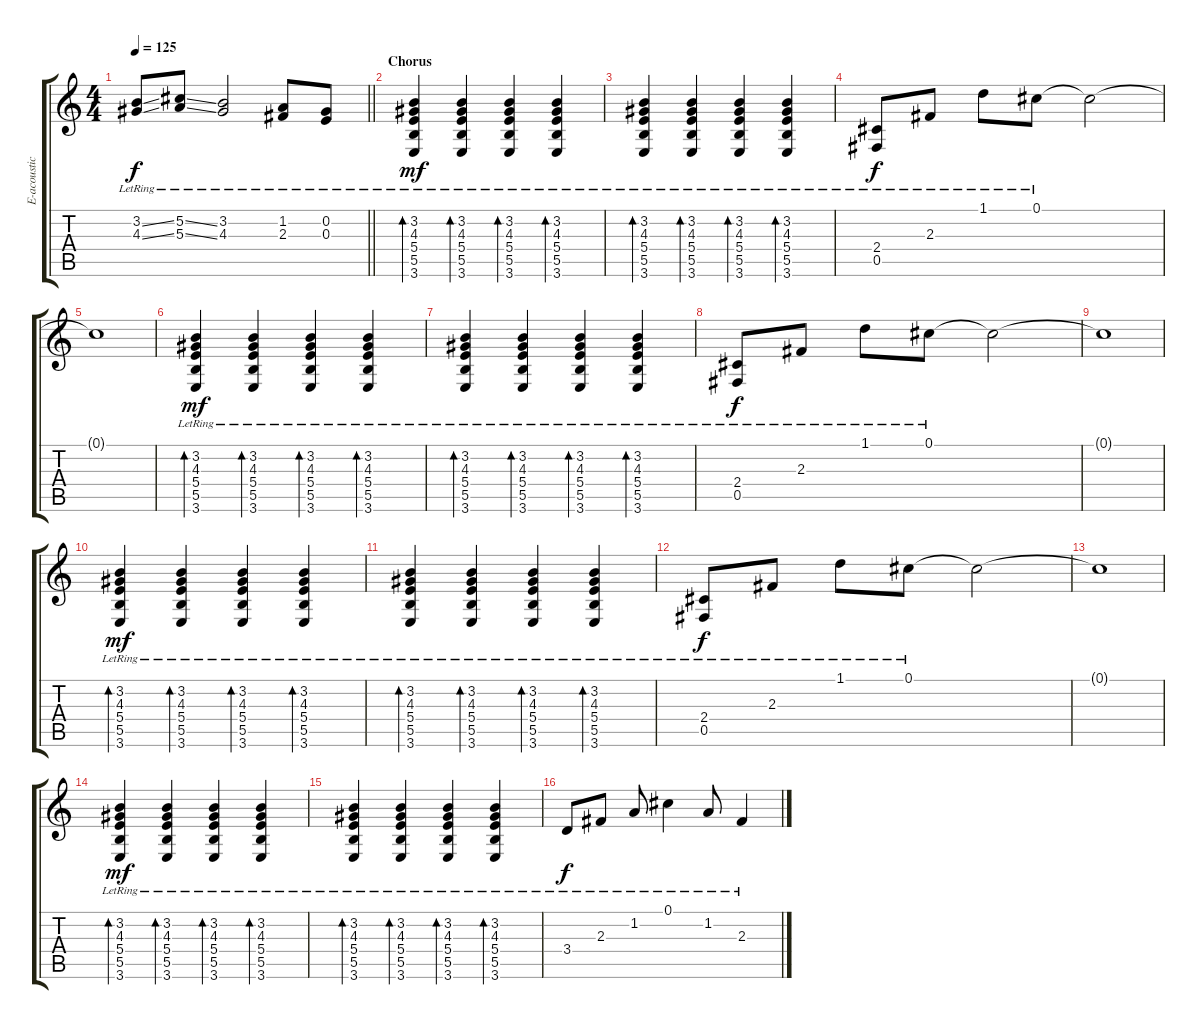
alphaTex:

\track ("E-acoustic" "E-acoustic") {instrument electricguitarjazz}
\staff {score tabs}
\tuning (Db4 Ab3 E3 B2 Gb2 Db2) {hide}
\ts (4 4)
\tempo 125
\clef g2
\barLineRight lightlight
\ks c
(3.2{ss lr} 4.3{ss lr}).8{dy f} (5.2{ss lr} 5.3{ss lr}).8 (3.2{lr} 4.3{lr}).2 (1.2{lr} 2.3{lr}).8 (0.2{lr} 0.3{lr}).8 |
\section ("" "Chorus")
(3.2{lr} 4.3{lr} 5.4{lr} 5.5{lr} 3.6{lr}).4{bd 30 dy mf} (3.2{lr} 4.3{lr} 5.4{lr} 5.5{lr} 3.6{lr}).4{bd 30} (3.2{lr} 4.3{lr} 5.4{lr} 5.5{lr} 3.6{lr}).4{bd 30} (3.2{lr} 4.3{lr} 5.4{lr} 5.5{lr} 3.6{lr}).4{bd 30} |
(3.2{lr} 4.3{lr} 5.4{lr} 5.5{lr} 3.6{lr}).4{bd 30} (3.2{lr} 4.3{lr} 5.4{lr} 5.5{lr} 3.6{lr}).4{bd 30} (3.2{lr} 4.3{lr} 5.4{lr} 5.5{lr} 3.6{lr}).4{bd 30} (3.2{lr} 4.3{lr} 5.4{lr} 5.5{lr} 3.6{lr}).4{bd 30} |
(2.4{lr} 0.5{lr}).8{dy f} 2.3{lr}.8 1.1{lr}.8 0.1{lr}.8 0.1{t}.2 |
0.1{t}.1 |
(3.2{lr} 4.3{lr} 5.4{lr} 5.5{lr} 3.6{lr}).4{bd 30 dy mf} (3.2{lr} 4.3{lr} 5.4{lr} 5.5{lr} 3.6{lr}).4{bd 30} (3.2{lr} 4.3{lr} 5.4{lr} 5.5{lr} 3.6{lr}).4{bd 30} (3.2{lr} 4.3{lr} 5.4{lr} 5.5{lr} 3.6{lr}).4{bd 30} |
(3.2{lr} 4.3{lr} 5.4{lr} 5.5{lr} 3.6{lr}).4{bd 30} (3.2{lr} 4.3{lr} 5.4{lr} 5.5{lr} 3.6{lr}).4{bd 30} (3.2{lr} 4.3{lr} 5.4{lr} 5.5{lr} 3.6{lr}).4{bd 30} (3.2{lr} 4.3{lr} 5.4{lr} 5.5{lr} 3.6{lr}).4{bd 30} |
(2.4{lr} 0.5{lr}).8{dy f} 2.3{lr}.8 1.1{lr}.8 0.1{lr}.8 0.1{t}.2 |
0.1{t}.1 |
(3.2{lr} 4.3{lr} 5.4{lr} 5.5{lr} 3.6{lr}).4{bd 30 dy mf} (3.2{lr} 4.3{lr} 5.4{lr} 5.5{lr} 3.6{lr}).4{bd 30} (3.2{lr} 4.3{lr} 5.4{lr} 5.5{lr} 3.6{lr}).4{bd 30} (3.2{lr} 4.3{lr} 5.4{lr} 5.5{lr} 3.6{lr}).4{bd 30} |
(3.2{lr} 4.3{lr} 5.4{lr} 5.5{lr} 3.6{lr}).4{bd 30} (3.2{lr} 4.3{lr} 5.4{lr} 5.5{lr} 3.6{lr}).4{bd 30} (3.2{lr} 4.3{lr} 5.4{lr} 5.5{lr} 3.6{lr}).4{bd 30} (3.2{lr} 4.3{lr} 5.4{lr} 5.5{lr} 3.6{lr}).4{bd 30} |
(2.4{lr} 0.5{lr}).8{dy f} 2.3{lr}.8 1.1{lr}.8 0.1{lr}.8 0.1{t}.2 |
0.1{t}.1 |
(3.2{lr} 4.3{lr} 5.4{lr} 5.5{lr} 3.6{lr}).4{bd 30 dy mf} (3.2{lr} 4.3{lr} 5.4{lr} 5.5{lr} 3.6{lr}).4{bd 30} (3.2{lr} 4.3{lr} 5.4{lr} 5.5{lr} 3.6{lr}).4{bd 30} (3.2{lr} 4.3{lr} 5.4{lr} 5.5{lr} 3.6{lr}).4{bd 30} |
(3.2{lr} 4.3{lr} 5.4{lr} 5.5{lr} 3.6{lr}).4{bd 30} (3.2{lr} 4.3{lr} 5.4{lr} 5.5{lr} 3.6{lr}).4{bd 30} (3.2{lr} 4.3{lr} 5.4{lr} 5.5{lr} 3.6{lr}).4{bd 30} (3.2{lr} 4.3{lr} 5.4{lr} 5.5{lr} 3.6{lr}).4{bd 30} |
3.4{lr}.8{dy f} 2.3{lr}.8 1.2{lr}.8 0.1{lr}.4 1.2{lr}.8 2.3{lr}.4
